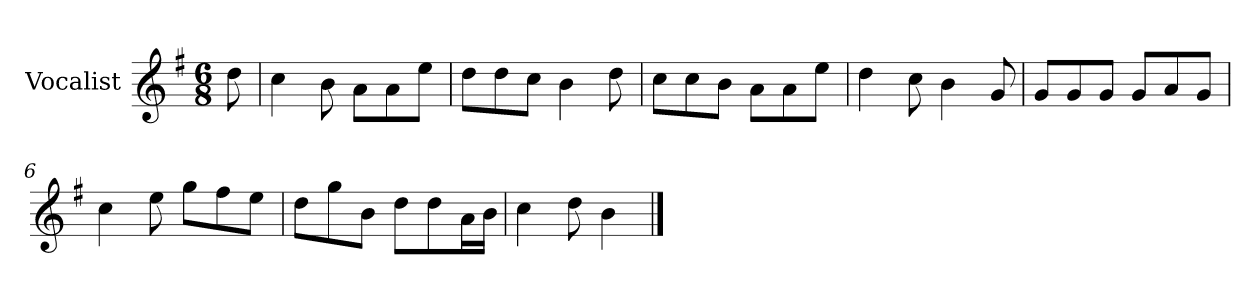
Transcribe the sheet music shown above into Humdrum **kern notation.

**kern
*part1
*staff1
*I"Vocalist
*k[f#]
*G:
*M6/8
=
8dd
=1
4cc
8b
8aL
8a
8eeJ
=2
8ddL
8dd
8ccJ
4b
8dd
=3
8ccL
8cc
8bJ
8aL
8a
8eeJ
=4
4dd
8cc
4b
8g
=5
8gL
8g
8gJ
8gL
8a
8gJ
=6
4cc
8ee
8ggL
8ff#
8eeJ
=7
8ddL
8gg
8bJ
8ddL
8dd
16aL
16bJJ
=8
4cc
8dd
4b
==
*-
